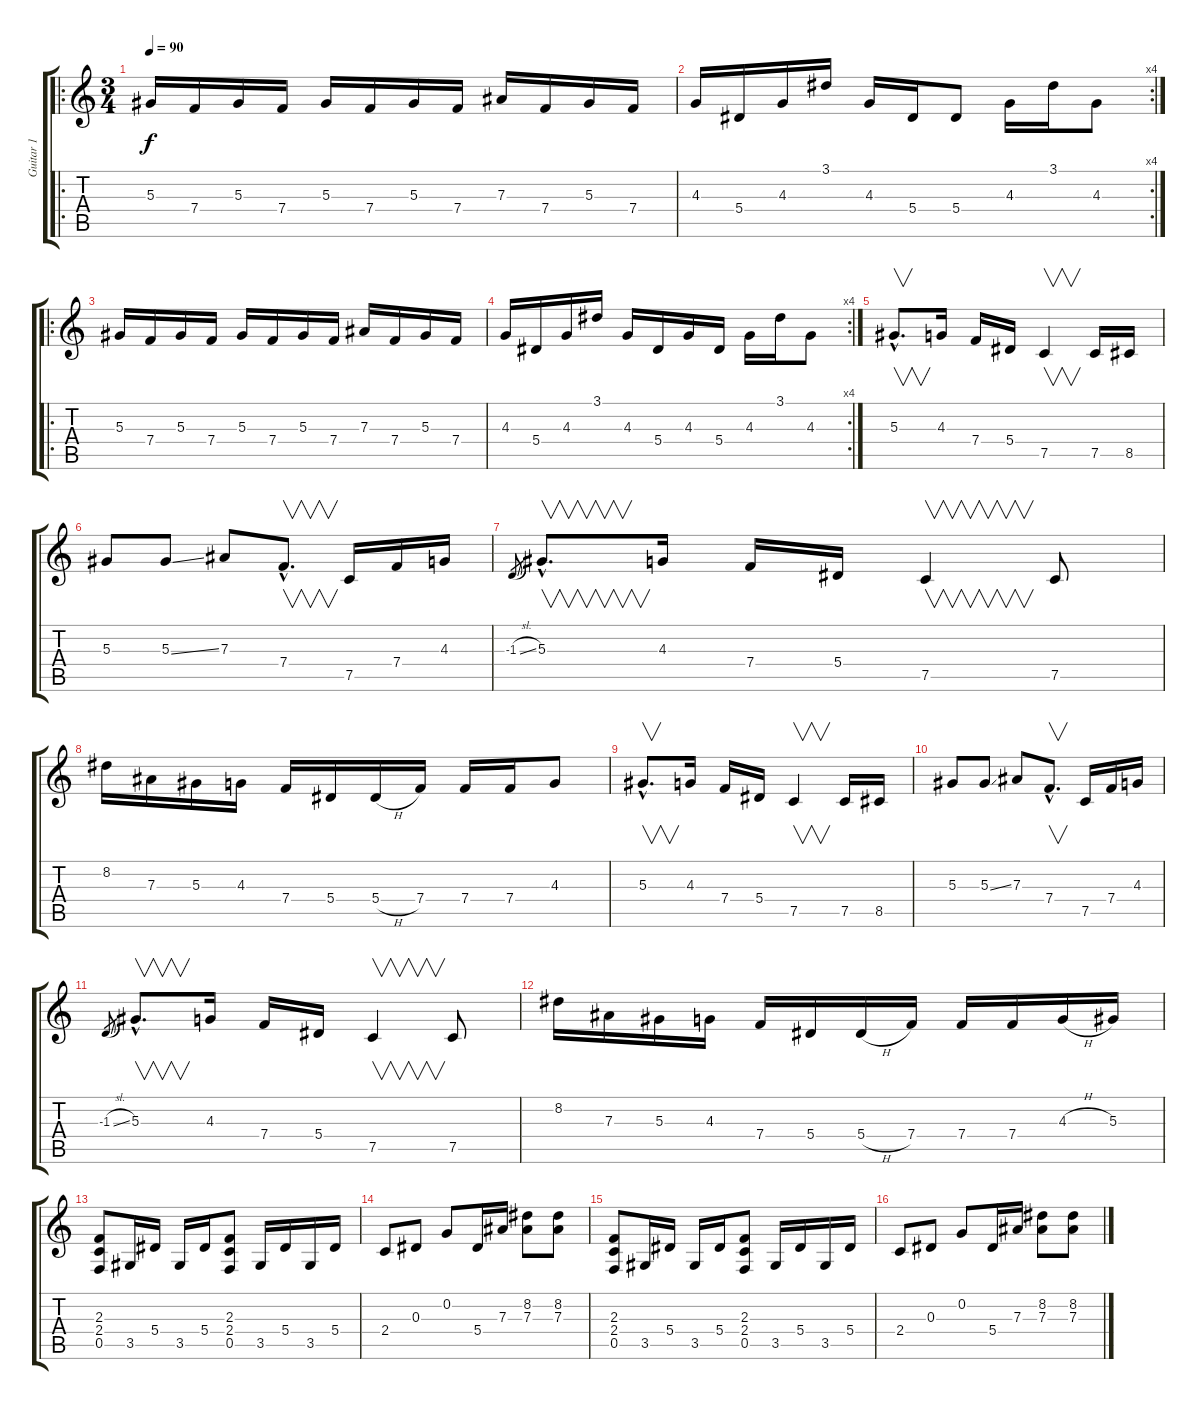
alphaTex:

\track ("Guitar 1" "Guitar 1") {instrument acousticguitarsteel}
\staff {score tabs}
\tuning (C4 G3 Eb3 Bb2 F2 C2) {hide}
\ro
\ts (3 4)
\tempo 90
\clef g2
\ks c
5.3.16{dy f instrument acousticguitarsteel} 7.4.16 5.3.16 7.4.16 5.3.16 7.4.16 5.3.16 7.4.16 7.3.16 7.4.16 5.3.16 7.4.16 |
\rc 4
4.3.16 5.4.16 4.3.16 3.1.16 4.3.16 5.4.16 5.4.8 4.3.16 3.1.16 4.3.8 |
\ro
5.3.16 7.4.16 5.3.16 7.4.16 5.3.16 7.4.16 5.3.16 7.4.16 7.3.16 7.4.16 5.3.16 7.4.16 |
\rc 4
4.3.16 5.4.16 4.3.16 3.1.16 4.3.16 5.4.16 4.3.16 5.4.16 4.3.16 3.1.16 4.3.8 |
5.3{hac}.8{v d} 4.3.16 7.4.16 5.4.16 7.5.4{v} 7.5.16 8.5.16 |
5.3.8 5.3{ss}.8 7.3.8 7.4{hac}.8{v d} 7.5.16 7.4.16 4.3.16 |
-1.3{sl}.8{gr} 5.3{hac}.8{v d} 4.3.16 7.4.16 5.4.16 7.5.4{v} 7.5.8 |
8.2.16 7.3.16 5.3.16 4.3.16 7.4.16 5.4.16 5.4{h}.16 7.4.16 7.4.16 7.4.16 4.3.8 |
5.3{hac}.8{v d} 4.3.16 7.4.16 5.4.16 7.5.4{v} 7.5.16 8.5.16 |
5.3.8 5.3{ss}.8 7.3.8 7.4{hac}.8{v d} 7.5.16 7.4.16 4.3.16 |
-1.3{sl}.8{gr} 5.3{hac}.8{v d} 4.3.16 7.4.16 5.4.16 7.5.4{v} 7.5.8 |
8.2.16 7.3.16 5.3.16 4.3.16 7.4.16 5.4.16 5.4{h}.16 7.4.16 7.4.16 7.4.16 4.3{h}.16 5.3.16 |
(2.3 2.4 0.5).8{instrument overdrivenguitar} 3.5.16 5.4.16 3.5.16 5.4.16 (2.3 2.4 0.5).8 3.5.16 5.4.16 3.5.16 5.4.16 |
2.4.8 0.3.8 0.2.8 5.4.16 7.3.16 (8.2 7.3).8 (8.2 7.3).8 |
(2.3 2.4 0.5).8 3.5.16 5.4.16 3.5.16 5.4.16 (2.3 2.4 0.5).8 3.5.16 5.4.16 3.5.16 5.4.16 |
2.4.8 0.3.8 0.2.8 5.4.16 7.3.16 (8.2 7.3).8 (8.2 7.3).8
